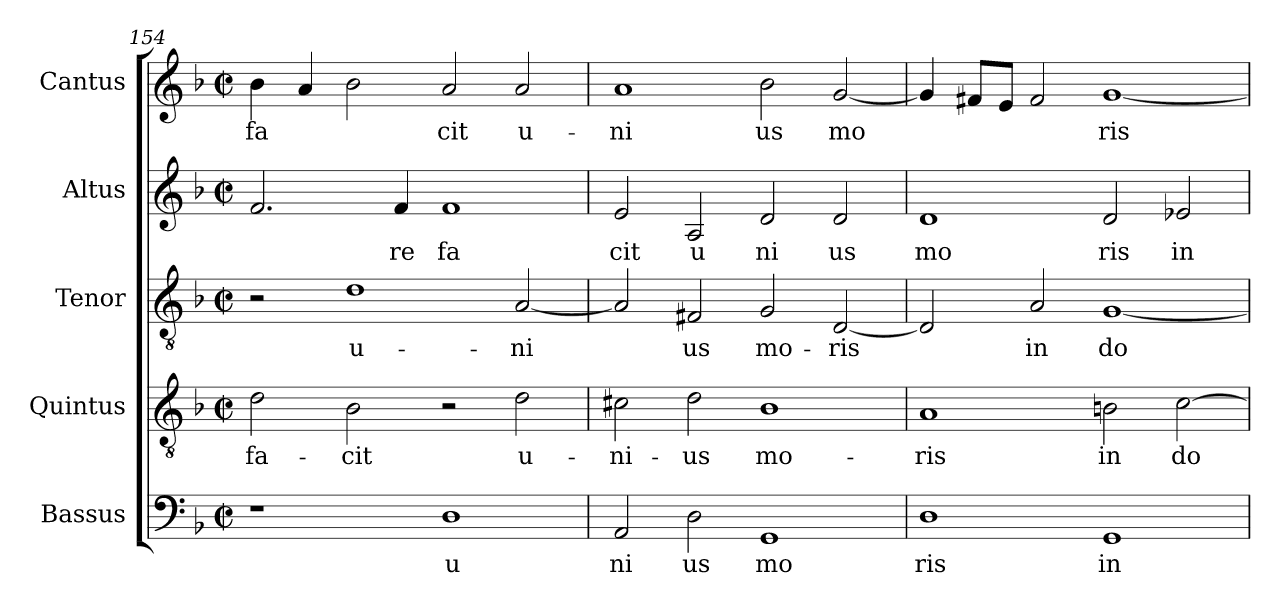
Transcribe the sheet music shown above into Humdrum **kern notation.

**kern	**text	**kern	**text	**kern	**text	**kern	**text	**kern	**text
*part5	*part5	*part4	*part4	*part3	*part3	*part2	*part2	*part1	*part1
*staff5	*staff5	*staff4	*staff4	*staff3	*staff3	*staff2	*staff2	*staff1	*staff1
*I"Bassus	*	*I"Quintus	*	*I"Tenor	*	*I"Altus	*	*I"Cantus	*
*I'Bassus	*	*I'Quintus	*	*I'Tenor	*	*I'Altus	*	*I'Cantus	*
*clefF4	*	*clefGv2	*	*clefGv2	*	*clefG2	*	*clefG2	*
*k[b-]	*	*k[b-]	*	*k[b-]	*	*k[b-]	*	*k[b-]	*
*F:	*	*F:	*	*F:	*	*F:	*	*F:	*
*M2/2	*	*M2/2	*	*M2/2	*	*M2/2	*	*M2/2	*
*met(c|)	*	*met(c|)	*	*met(c|)	*	*met(c|)	*	*met(c|)	*
=154	=154	=154	=154	=154	=154	=154	=154	=154	=154
!	!	!	!LO:LY:b:cj	!	!	!	!LO:LY:b:cj	!	!LO:LY:b:cj
1r	.	2d\	fa-	2r	.	2.f/	.	4b-\	fa-
!	!	!	!	!	!	!	!	!	!LO:LY:b:cj
.	.	.	.	.	.	.	.	4a/	--
!	!	!	!LO:LY:b:cj	!	!LO:LY:b:cj	!	!	!	!LO:LY:b:cj
.	.	2B-\	-cit	1d	u-	.	.	2b-\	--
!	!	!	!	!	!	!	!LO:LY:b:cj	!	!
.	.	.	.	.	.	4f/	re	.	.
!	!LO:LY:b:cj	!	!	!	!	!	!LO:LY:b:cj	!	!LO:LY:b:cj
1D	u	2r	.	.	.	1f	fa	2a/	-cit
!	!	!	!LO:LY:b:cj	!	!LO:LY:b:cj	!	!	!	!LO:LY:b:cj
.	.	2d\	u-	[<2A/	-ni-	.	.	2a/	u-
!!LO:LB:g=z
=155	=155	=155	=155	=155	=155	=155	=155	=155	=155
!	!LO:LY:b:cj	!	!LO:LY:b:cj	!	!LO:LY:b:cj	!	!LO:LY:b:cj	!	!LO:LY:b:cj
2AA/	ni	2c#X\	-ni-	2A/]	--	2e/	cit	1a	-ni
!	!LO:LY:b:cj	!	!LO:LY:b:cj	!	!LO:LY:b:cj	!	!LO:LY:b:cj	!	!
2D\	us	2d\	-us	2F#X/	-us	2A/	u	.	.
!	!LO:LY:b:cj	!	!LO:LY:b:cj	!	!LO:LY:b:cj	!	!LO:LY:b:cj	!	!LO:LY:b:cj
1GG	mo	1B-	mo-	2G/	mo-	2d/	ni	2b-\	us
!	!	!	!	!	!LO:LY:b:cj	!	!LO:LY:b:cj	!	!LO:LY:b:cj
.	.	.	.	[<2D/	-ris	2d/	us	[<2g/	mo
=156	=156	=156	=156	=156	=156	=156	=156	=156	=156
!	!LO:LY:b:cj	!	!LO:LY:b:cj	!	!LO:LY:b:cj	!	!LO:LY:b:cj	!	!LO:LY:b:cj
1D	ris	1A	-ris	2D/]	.	1d	mo	4g/]	.
!	!	!	!	!	!	!	!	!	!LO:LY:b:cj
.	.	.	.	.	.	.	.	8f#/L	.
!	!	!	!	!	!	!	!	!	!LO:LY:b:cj
.	.	.	.	.	.	.	.	8e/J	.
!	!	!	!	!	!LO:LY:b:cj	!	!	!	!LO:LY:b:cj
.	.	.	.	2A/	in	.	.	2f#/	.
!	!LO:LY:b:cj	!	!LO:LY:b:cj	!	!LO:LY:b:cj	!	!LO:LY:b:cj	!	!LO:LY:b:cj
1GG	in	2Bn\	in	[<1G	do-	2d/	ris	[<1g	ris
!	!	!	!LO:LY:b:cj	!	!	!	!LO:LY:b:cj	!	!
.	.	[>2c\	do-	.	.	2e-X/	in	.	.
=	=	=	=	=	=	=	=	=	=
*-	*-	*-	*-	*-	*-	*-	*-	*-	*-
